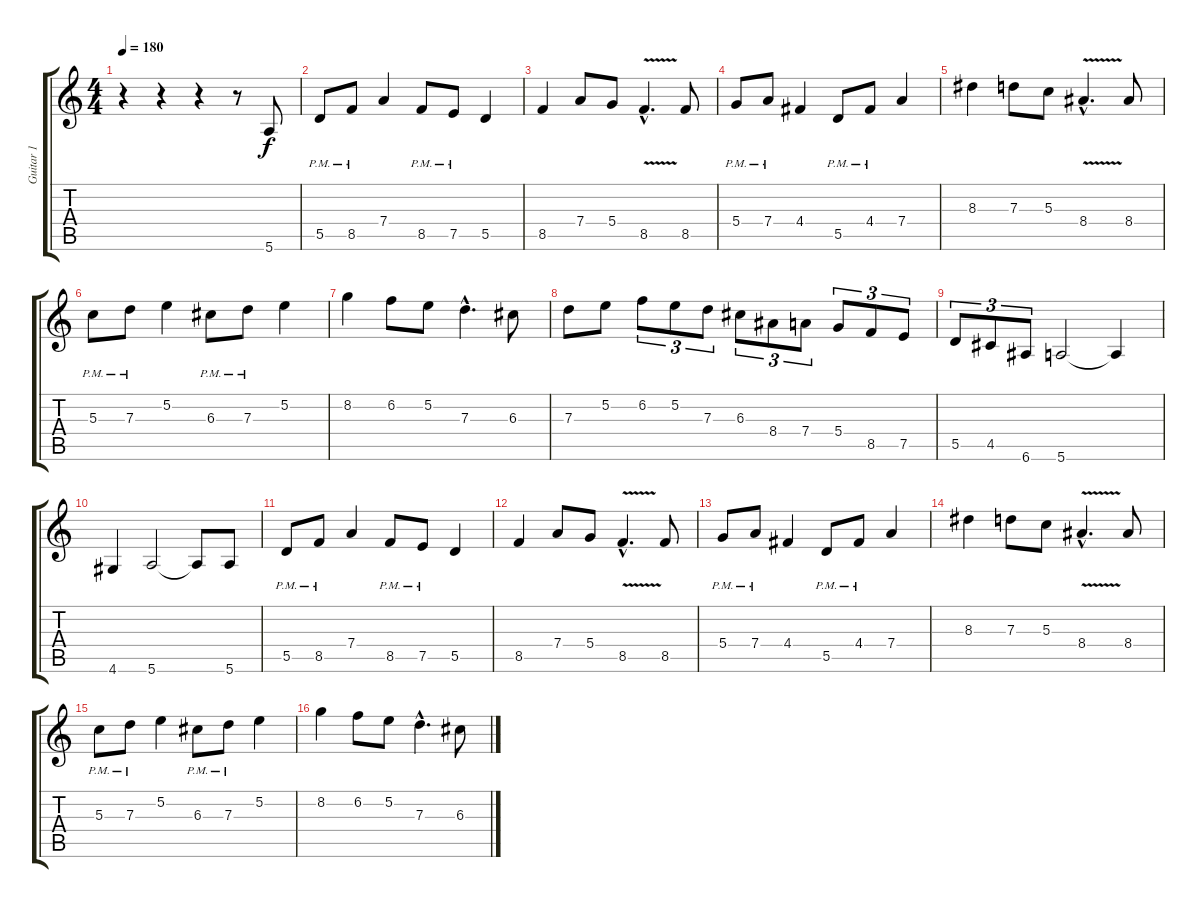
\track ("Guitar 1" "Guitar 1") {instrument overdrivenguitar}
\staff {score tabs}
\tuning (E4 B3 G3 D3 A2 E2) {hide}
\ts (4 4)
\tempo 180
\clef g2
\ks c
r.4{dy f instrument overdrivenguitar} r.4 r.4 r.8 5.6.8 |
5.5{pm}.8 8.5{pm}.8 7.4.4 8.5{pm}.8 7.5{pm}.8 5.5.4 |
8.5.4 7.4.8 5.4.8 8.5{v hac}.4{d} 8.5.8 |
5.4{pm}.8 7.4{pm}.8 4.4.4 5.5{pm}.8 4.4{pm}.8 7.4.4 |
8.3.4 7.3.8 5.3.8 8.4{v hac}.4{d} 8.4.8 |
5.3{pm}.8 7.3{pm}.8 5.2.4 6.3{pm}.8 7.3{pm}.8 5.2.4 |
8.2.4 6.2.8 5.2.8 7.3{hac}.4{d} 6.3.8 |
7.3.8 5.2.8 6.2.8{tu (3 2)} 5.2.8{tu (3 2)} 7.3.8{tu (3 2)} 6.3.8{tu (3 2)} 8.4.8{tu (3 2)} 7.4.8{tu (3 2)} 5.4.8{tu (3 2)} 8.5.8{tu (3 2)} 7.5.8{tu (3 2)} |
5.5.8{tu (3 2)} 4.5.8{tu (3 2)} 6.6.8{tu (3 2)} 5.6.2 5.6{t}.4 |
4.6.4 5.6.2 5.6{t}.8 5.6.8 |
5.5{pm}.8 8.5{pm}.8 7.4.4 8.5{pm}.8 7.5{pm}.8 5.5.4 |
8.5.4 7.4.8 5.4.8 8.5{v hac}.4{d} 8.5.8 |
5.4{pm}.8 7.4{pm}.8 4.4.4 5.5{pm}.8 4.4{pm}.8 7.4.4 |
8.3.4 7.3.8 5.3.8 8.4{v hac}.4{d} 8.4.8 |
5.3{pm}.8 7.3{pm}.8 5.2.4 6.3{pm}.8 7.3{pm}.8 5.2.4 |
8.2.4 6.2.8 5.2.8 7.3{hac}.4{d} 6.3.8
